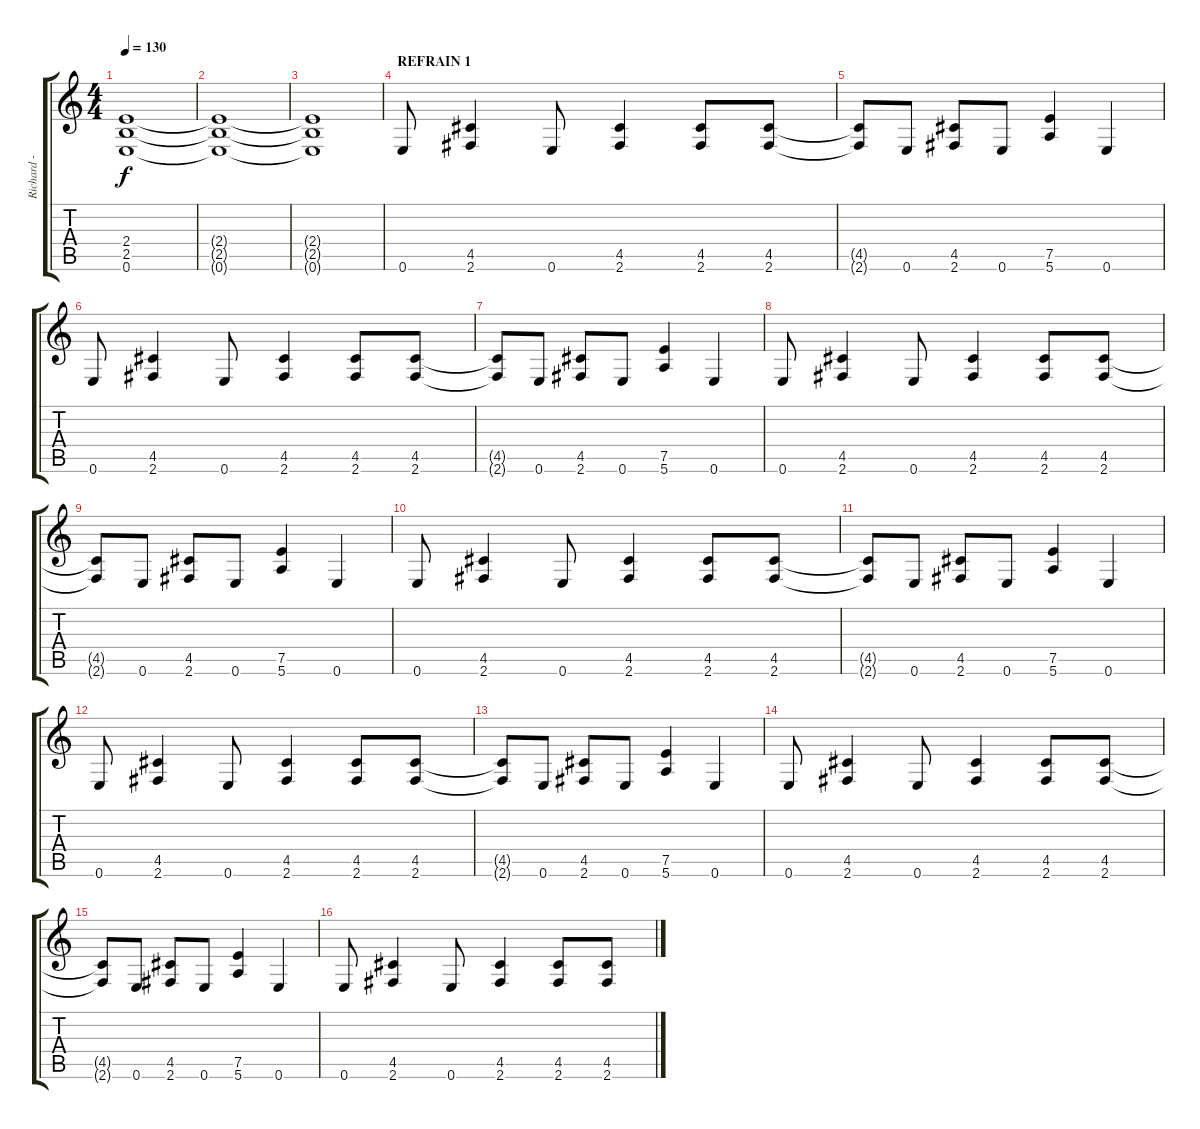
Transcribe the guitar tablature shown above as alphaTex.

\track ("Richard - Guitar" "Richard - ") {instrument distortionguitar}
\staff {score tabs}
\tuning (E4 B3 G3 D3 A2 E2) {hide}
\ts (4 4)
\tempo 130
\clef g2
\ks c
(2.4{t} 2.5{t} 0.6{t}).1{dy f} |
(2.4{t} 2.5{t} 0.6{t}).1 |
(2.4{t} 2.5{t} 0.6{t}).1 |
\section ("" "REFRAIN 1")
0.6.8 (4.5 2.6).4 0.6.8 (4.5 2.6).4 (4.5 2.6).8 (4.5 2.6).8 |
(4.5{t} 2.6{t}).8 0.6.8 (4.5 2.6).8 0.6.8 (7.5 5.6).4 0.6.4 |
0.6.8 (4.5 2.6).4 0.6.8 (4.5 2.6).4 (4.5 2.6).8 (4.5 2.6).8 |
(4.5{t} 2.6{t}).8 0.6.8 (4.5 2.6).8 0.6.8 (7.5 5.6).4 0.6.4 |
0.6.8 (4.5 2.6).4 0.6.8 (4.5 2.6).4 (4.5 2.6).8 (4.5 2.6).8 |
(4.5{t} 2.6{t}).8 0.6.8 (4.5 2.6).8 0.6.8 (7.5 5.6).4 0.6.4 |
0.6.8 (4.5 2.6).4 0.6.8 (4.5 2.6).4 (4.5 2.6).8 (4.5 2.6).8 |
(4.5{t} 2.6{t}).8 0.6.8 (4.5 2.6).8 0.6.8 (7.5 5.6).4 0.6.4 |
0.6.8 (4.5 2.6).4 0.6.8 (4.5 2.6).4 (4.5 2.6).8 (4.5 2.6).8 |
(4.5{t} 2.6{t}).8 0.6.8 (4.5 2.6).8 0.6.8 (7.5 5.6).4 0.6.4 |
0.6.8 (4.5 2.6).4 0.6.8 (4.5 2.6).4 (4.5 2.6).8 (4.5 2.6).8 |
(4.5{t} 2.6{t}).8 0.6.8 (4.5 2.6).8 0.6.8 (7.5 5.6).4 0.6.4 |
0.6.8 (4.5 2.6).4 0.6.8 (4.5 2.6).4 (4.5 2.6).8 (4.5 2.6).8
